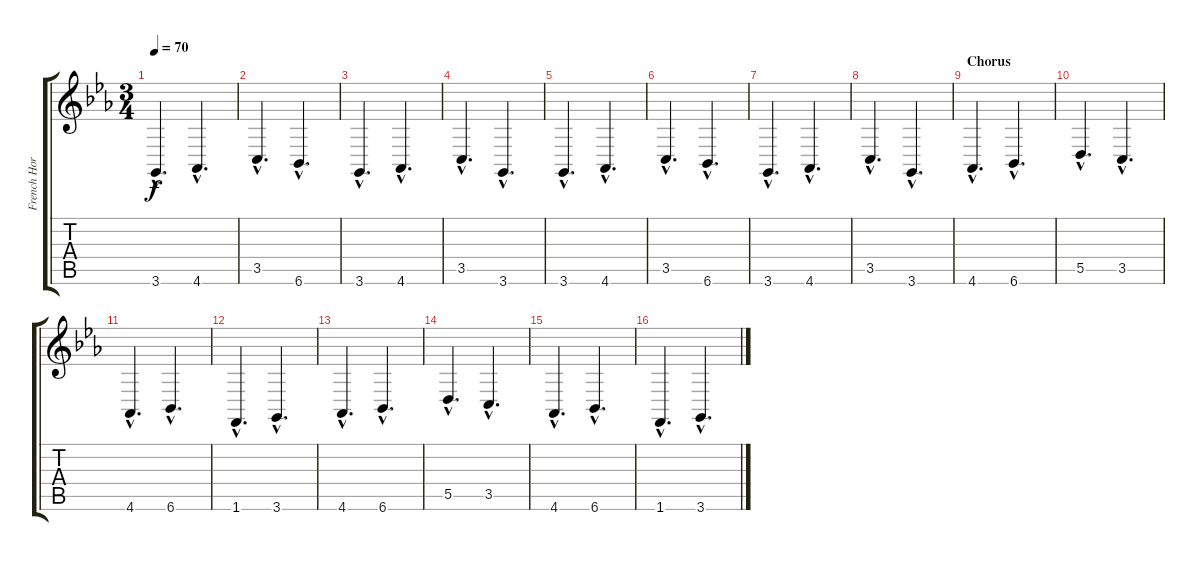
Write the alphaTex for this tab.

\track ("French Horn (Low Keys)" "French Hor") {instrument frenchhorn}
\staff {score tabs}
\tuning (E4 B3 G3 D3 A2 E2) {hide}
\ts (3 4)
\tempo 70
\clef g2
\ks cminor
3.6{hac}.4{d dy f} 4.6{hac}.4{d} |
3.5{hac}.4{d} 6.6{hac}.4{d} |
3.6{hac}.4{d} 4.6{hac}.4{d} |
3.5{hac}.4{d} 3.6{hac}.4{d} |
3.6{hac}.4{d} 4.6{hac}.4{d} |
3.5{hac}.4{d} 6.6{hac}.4{d} |
3.6{hac}.4{d} 4.6{hac}.4{d} |
3.5{hac}.4{d} 3.6{hac}.4{d} |
\section ("" "Chorus")
4.6{hac}.4{d} 6.6{hac}.4{d} |
5.5{hac}.4{d} 3.5{hac}.4{d} |
4.6{hac}.4{d} 6.6{hac}.4{d} |
1.6{hac}.4{d} 3.6{hac}.4{d} |
4.6{hac}.4{d} 6.6{hac}.4{d} |
5.5{hac}.4{d} 3.5{hac}.4{d} |
4.6{hac}.4{d} 6.6{hac}.4{d} |
1.6{hac}.4{d} 3.6{hac}.4{d}
